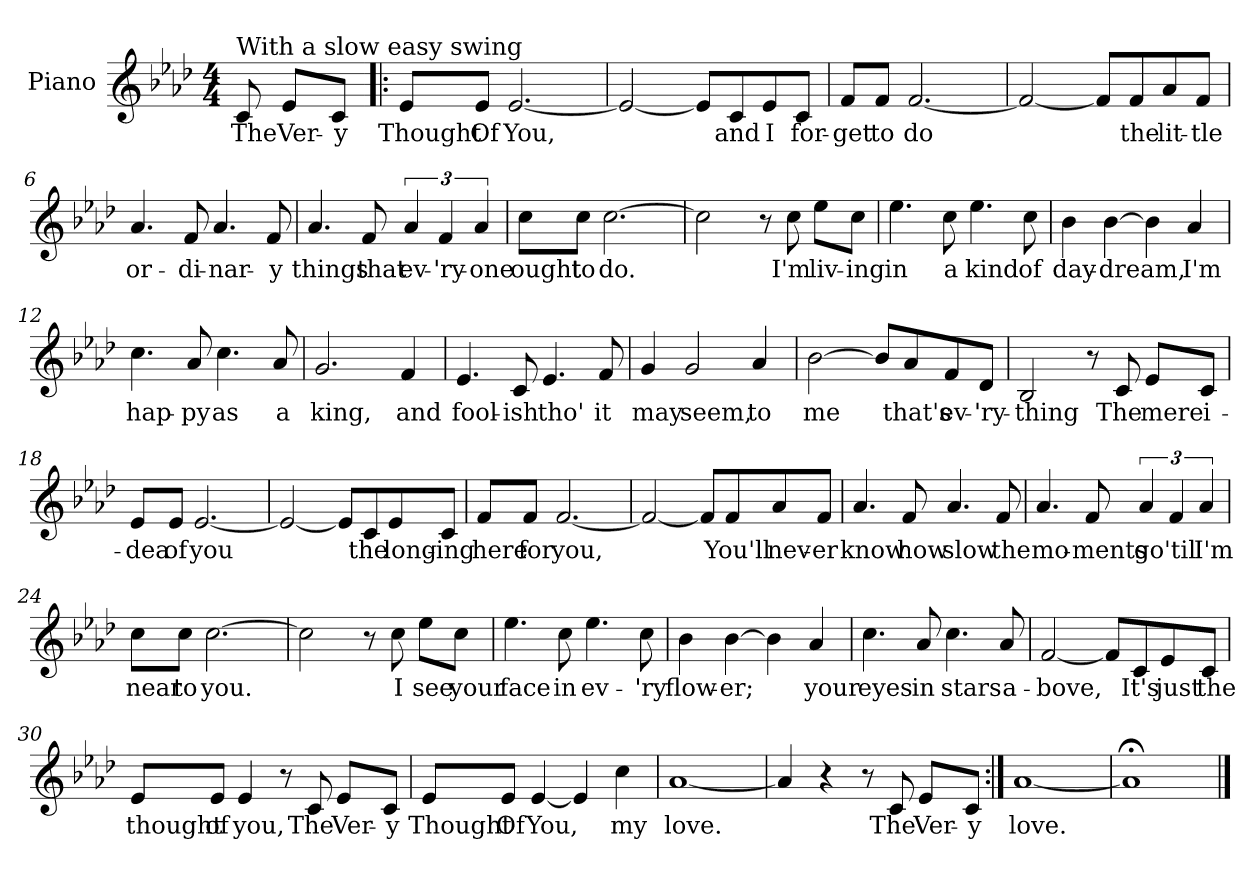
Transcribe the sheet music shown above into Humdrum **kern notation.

**kern	**text
*part1	*part1
*staff1	*staff1
*I"Piano	*
*I'Pno	*
*clefG2	*
*k[b-e-a-d-]	*
*A-:	*
*M4/4	*
=1	=1
!LO:TX:a:t=With a slow easy swing	!
8c/	The
8e-/L	Ver-
8c/J	-y
=2!|:	=2!|:
8e-/L	Thought
8e-/J	Of
[2.e-/	You,
=3	=3
2e-/_	.
8e-/L]	.
8c/	and
8e-/	I
8c/J	for-
=4	=4
8f/L	-get
8f/J	to
[2.f/	do
=5	=5
2f/_	.
8f/L]	.
8f/	the
8a-/	lit-
8f/J	-tle
!!LO:LB:g=z
=6	=6
4.a-/	or-
8f/	-di-
4.a-/	-nar-
8f/	-y
=7	=7
4.a-/	things
8f/	that
6a-/	ev-
6f/	-'ry-
6a-/	-one
=8	=8
8cc\L	ought
8cc\J	to
[2.cc\	do.
=9	=9
2cc\]	.
8r	.
8cc\	I'm
8ee-\L	liv-
8cc\J	-ing
!!LO:LB:g=z
=10	=10
4.ee-\	in
8cc\	a
4.ee-\	kind
8cc\	of
=11	=11
4b-\	day-
[4b-\	-dream,
4b-\]	.
4a-/	I'm
=12	=12
4.cc\	hap-
8a-/	-py
4.cc\	as
8a-/	a
=13	=13
2.g/	king,
4f/	and
!!LO:LB:g=z
=14	=14
4.e-/	fool-
8c/	-ish
4.e-/	tho'
8f/	it
=15	=15
4g/	may
2g/	seem,
4a-/	to
=16	=16
[2b-\	me
8b-/L]	.
8a-/	that's
8f/	ev-
8d-/J	-'ry-
=17	=17
2B-/	-thing
8r	.
8c/	The
8e-/L	mere
8c/J	i-
!!LO:LB:g=z
=18	=18
8e-/L	-dea
8e-/J	of
[2.e-/	you
=19	=19
2e-/_	.
8e-/L]	.
8c/	the
8e-/	long-
8c/J	-ing
=20	=20
8f/L	here
8f/J	for
[2.f/	you,
=21	=21
2f/_	.
8f/L]	.
8f/	You'll
8a-/	nev-
8f/J	-er
!!LO:LB:g=z
=22	=22
4.a-/	know
8f/	how
4.a-/	slow
8f/	the
=23	=23
4.a-/	mo-
8f/	-ments
6a-/	go
6f/	'til
6a-/	I'm
=24	=24
8cc\L	near
8cc\J	to
[2.cc\	you.
=25	=25
2cc\]	.
8r	.
8cc\	I
8ee-\L	see
8cc\J	your
!!LO:LB:g=z
=26	=26
4.ee-\	face
8cc\	in
4.ee-\	ev-
8cc\	-'ry
=27	=27
4b-\	flow-
[4b-\	-er;
4b-\]	.
4a-/	your
=28	=28
4.cc\	eyes
8a-/	in
4.cc\	stars
8a-/	a-
=29	=29
[2f/	-bove,
8f/L]	.
8c/	It's
8e-/	just
8c/J	the
!!LO:LB:g=z
=30	=30
8e-/L	thought
8e-/J	of
4e-/	you,
8r	.
8c/	The
8e-/L	Ver-
8c/J	y
=31	=31
8e-/L	Thought
8e-/J	Of
[4e-/	You,
4e-/]	.
4cc\	my
=32	=32
[1a-	love.
=33	=33
4a-/]	.
4r	.
8r	.
8c/	The
8e-/L	Ver-
8c/J	-y
=34:|!	=34:|!
[1a-	love.
=35	=35
1a-;<]	.
==	==
*-	*-
